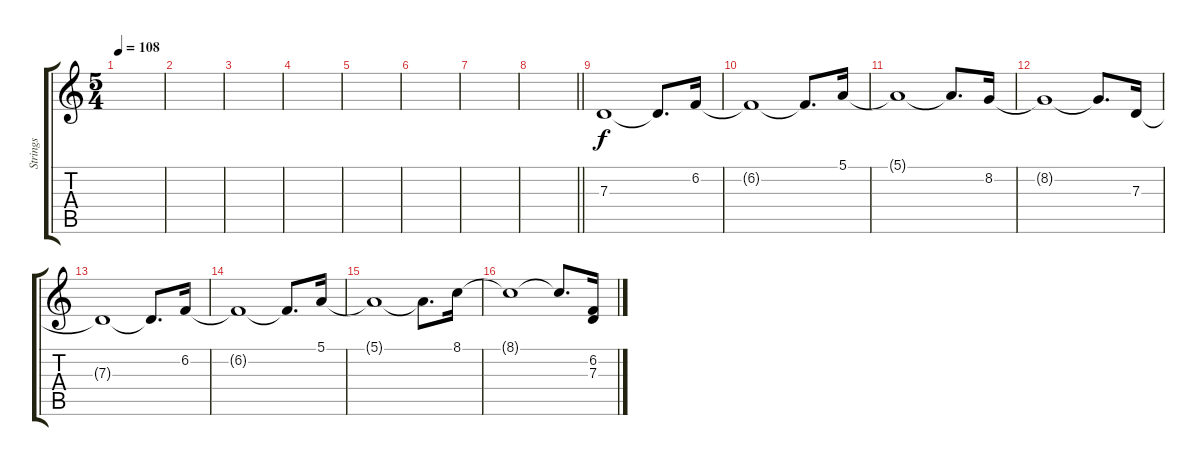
\track ("Strings" "Strings") {instrument stringensemble2}
\staff {score tabs}
\tuning (E4 B3 G3 D3 A2 D2) {hide}
\ts (5 4)
\tempo 108
\clef g2
\ks c
|
|
|
|
|
|
|
\barLineRight lightlight
|
\section ("" "")
7.3.1 7.3{t}.8{d} 6.2.16 |
6.2{t}.1 6.2{t}.8{d} 5.1.16 |
5.1{t}.1 5.1{t}.8{d} 8.2.16 |
8.2{t}.1 8.2{t}.8{d} 7.3.16 |
7.3{t}.1 7.3{t}.8{d} 6.2.16 |
6.2{t}.1 6.2{t}.8{d} 5.1.16 |
5.1{t}.1 5.1{t}.8{d} 8.1.16 |
8.1{t}.1 8.1{t}.8{d} (6.2 7.3).16
